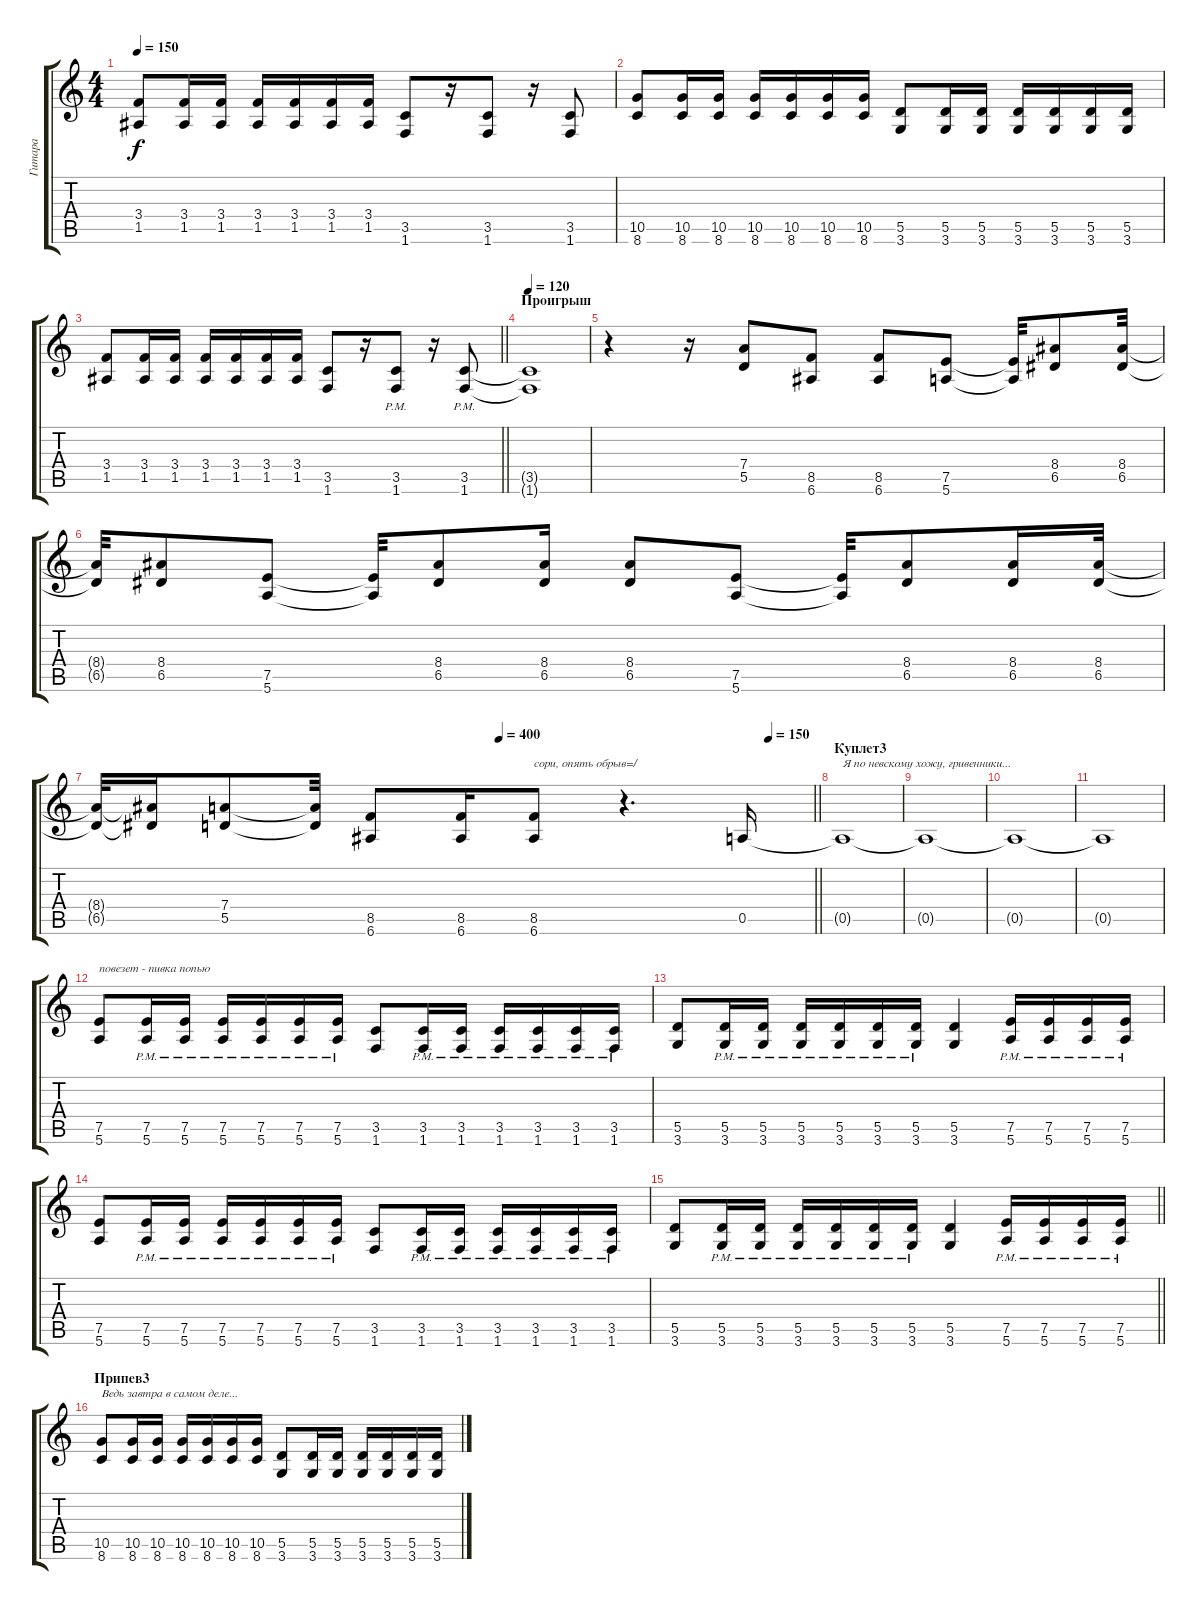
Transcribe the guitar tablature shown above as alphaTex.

\track ("Гитара" "Гитара") {instrument overdrivenguitar}
\staff {score tabs}
\tuning (E4 B3 G3 D3 A2 E2) {hide}
\ts (4 4)
\tempo 150
\clef g2
\ks c
(3.4 1.5).8{dy f} (3.4 1.5).16 (3.4 1.5).16 (3.4 1.5).16 (3.4 1.5).16 (3.4 1.5).16 (3.4 1.5).16 (3.5 1.6).8 r.16 (3.5 1.6).8 r.16 (3.5 1.6).8 |
(10.5 8.6).8 (10.5 8.6).16 (10.5 8.6).16 (10.5 8.6).16 (10.5 8.6).16 (10.5 8.6).16 (10.5 8.6).16 (5.5 3.6).8 (5.5 3.6).16 (5.5 3.6).16 (5.5 3.6).16 (5.5 3.6).16 (5.5 3.6).16 (5.5 3.6).16 |
\barLineRight lightlight
(3.4 1.5).8 (3.4 1.5).16 (3.4 1.5).16 (3.4 1.5).16 (3.4 1.5).16 (3.4 1.5).16 (3.4 1.5).16 (3.5 1.6).8 r.16 (3.5{pm} 1.6{pm}).8 r.16 (3.5{pm} 1.6{pm}).8 |
\section ("" "Проигрыш")
\tempo 120
(3.5{t} 1.6{t}).1 |
r.4 r.16 (7.4 5.5).8 (8.5 6.6).8 (8.5 6.6).8 (7.5 5.6).8 (7.5{t} 5.6{t}).32 (8.4 6.5).8 (8.4 6.5).32 |
(8.4{t} 6.5{t}).32 (8.4 6.5).8 (7.5 5.6).8 (7.5{t} 5.6{t}).32 (8.4 6.5).8 (8.4 6.5).16 (8.4 6.5).8 (7.5 5.6).8 (7.5{t} 5.6{t}).32 (8.4 6.5).8 (8.4 6.5).16 (8.4 6.5).32 |
\tempo (400 0.5625)
\tempo (150 0.9375)
\barLineRight lightlight
(8.4{t} 6.5{t}).32 (8.4{t} 6.5{t}).16 (7.4 5.5).8 (7.4{t} 5.5{t}).32 (8.5 6.6).8 (8.5 6.6).16 (8.5 6.6).8{txt "сори, опять обрыв=/"} r.4{d} 0.5.16 |
\section ("" "Куплет3")
0.5{t}.1{txt "Я по невскому хожу, гривенники..."} |
0.5{t}.1 |
0.5{t}.1 |
0.5{t}.1 |
(7.5 5.6).8{txt "повезет - пивка попью"} (7.5{pm} 5.6{pm}).16 (7.5{pm} 5.6{pm}).16 (7.5{pm} 5.6{pm}).16 (7.5{pm} 5.6{pm}).16 (7.5{pm} 5.6{pm}).16 (7.5{pm} 5.6{pm}).16 (3.5 1.6).8 (3.5{pm} 1.6{pm}).16 (3.5{pm} 1.6{pm}).16 (3.5{pm} 1.6{pm}).16 (3.5{pm} 1.6{pm}).16 (3.5{pm} 1.6{pm}).16 (3.5{pm} 1.6{pm}).16 |
(5.5 3.6).8 (5.5{pm} 3.6{pm}).16 (5.5{pm} 3.6{pm}).16 (5.5{pm} 3.6{pm}).16 (5.5{pm} 3.6{pm}).16 (5.5{pm} 3.6{pm}).16 (5.5{pm} 3.6{pm}).16 (5.5 3.6).4 (7.5{pm} 5.6{pm}).16 (7.5{pm} 5.6{pm}).16 (7.5{pm} 5.6{pm}).16 (7.5{pm} 5.6{pm}).16 |
(7.5 5.6).8 (7.5{pm} 5.6{pm}).16 (7.5{pm} 5.6{pm}).16 (7.5{pm} 5.6{pm}).16 (7.5{pm} 5.6{pm}).16 (7.5{pm} 5.6{pm}).16 (7.5{pm} 5.6{pm}).16 (3.5 1.6).8 (3.5{pm} 1.6{pm}).16 (3.5{pm} 1.6{pm}).16 (3.5{pm} 1.6{pm}).16 (3.5{pm} 1.6{pm}).16 (3.5{pm} 1.6{pm}).16 (3.5{pm} 1.6{pm}).16 |
\barLineRight lightlight
(5.5 3.6).8 (5.5{pm} 3.6{pm}).16 (5.5{pm} 3.6{pm}).16 (5.5{pm} 3.6{pm}).16 (5.5{pm} 3.6{pm}).16 (5.5{pm} 3.6{pm}).16 (5.5{pm} 3.6{pm}).16 (5.5 3.6).4 (7.5{pm} 5.6{pm}).16 (7.5{pm} 5.6{pm}).16 (7.5{pm} 5.6{pm}).16 (7.5{pm} 5.6{pm}).16 |
\section ("" "Припев3")
(10.5 8.6).8{txt "Ведь завтра в самом деле..."} (10.5 8.6).16 (10.5 8.6).16 (10.5 8.6).16 (10.5 8.6).16 (10.5 8.6).16 (10.5 8.6).16 (5.5 3.6).8 (5.5 3.6).16 (5.5 3.6).16 (5.5 3.6).16 (5.5 3.6).16 (5.5 3.6).16 (5.5 3.6).16
